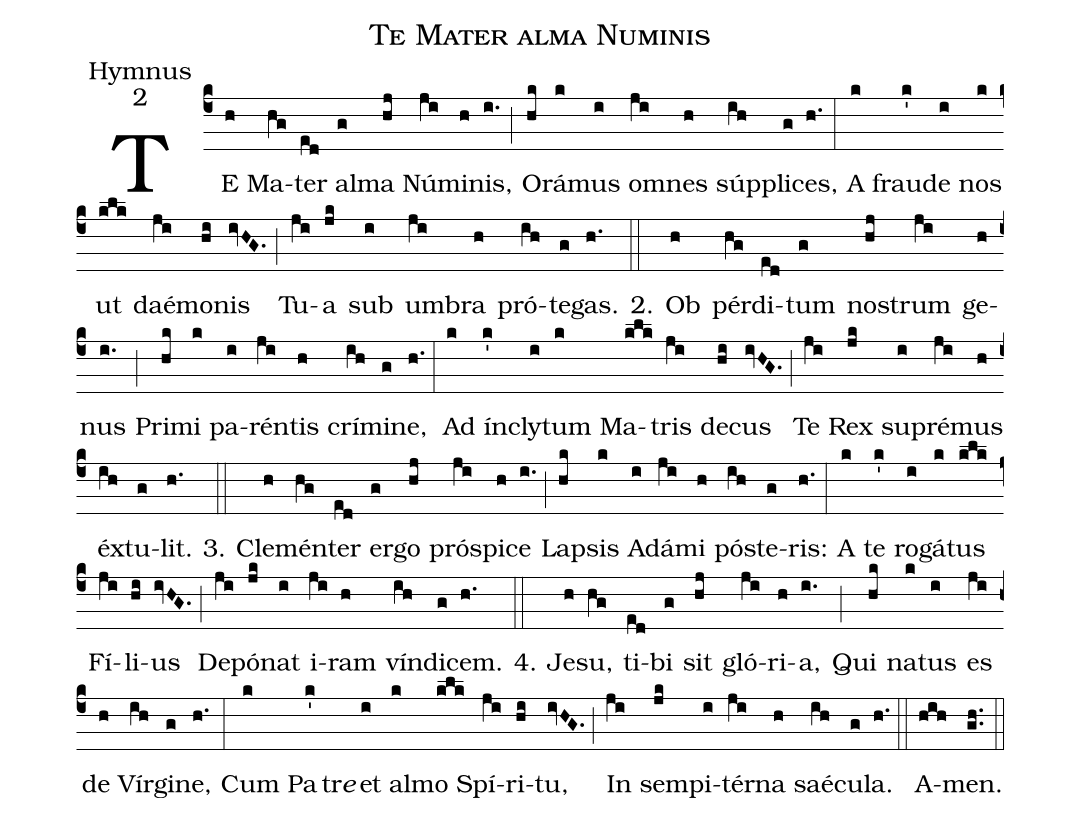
name:Te Mater alma Numinis;
office-part:Hymnus;
mode:2;
%%
(c4) TE(h) Ma(hg)ter(ed) al(g)ma(hj) Nú(ji)mi(h)nis,(i.) (;) O(hk)rá(k)mus(i) o(ji)mnes(h) súp(ih)pli(g)ces,(h.) (:) A(k) frau(k')de(i) nos(k) ut(klk) daé(ji)mo(hi)nis(ivHG.) (;) Tu(ji)a(jk) sub(i) um(ji)bra(h) pró(ih)te(g)gas.(h.) 2.(::) Ob(h) pér(hg)di(ed)tum(g) no(hj)strum(ji) ge(h)nus(i.) (;) Pri(hk)mi(k) pa(i)rén(ji)tis(h) crí(ih)mi(g)ne,(h.) (:) Ad(k) ín(k')cly(i)tum(k) Ma(klk)tris(ji) de(hi)cus(ivHG.) (;) Te(ji) Rex(jk) su(i)pré(ji)mus(h) éx(ih)tu(g)lit.(h.) 3.(::) Cle(h)mén(hg)ter(ed) er(g)go(hj) pró(ji)spi(h)ce(i.) (;) La(hk)psis(k) A(i)dá(ji)mi(h) pó(ih)ste(g)ris:(h.) (:) A(k) te(k') ro(i)gá(k)tus(klk) Fí(ji)li(hi)us(ivHG.) (;) De(ji)pó(jk)nat(i) i(ji)ram(h) vín(ih)di(g)cem.(h.) 4.(::) Je(h)su,(hg) ti(ed)bi(g) sit(hj) gló(ji)ri(h)a,(i.) (;) Qui(hk) na(k)tus(i) es(ji) de(h) Vír(ih)gi(g)ne,(h.) (:) Cum(k) Pa(k')tr<i>e</i>() et(i) al(k)mo(klk) Spí(ji)ri(hi)tu,(ivHG.) (;) In(ji) sem(jk)pi(i)tér(ji)na(h) saé(ih)cu(g)la.(h.) (::) A(hih)men.(gh..) (::)
